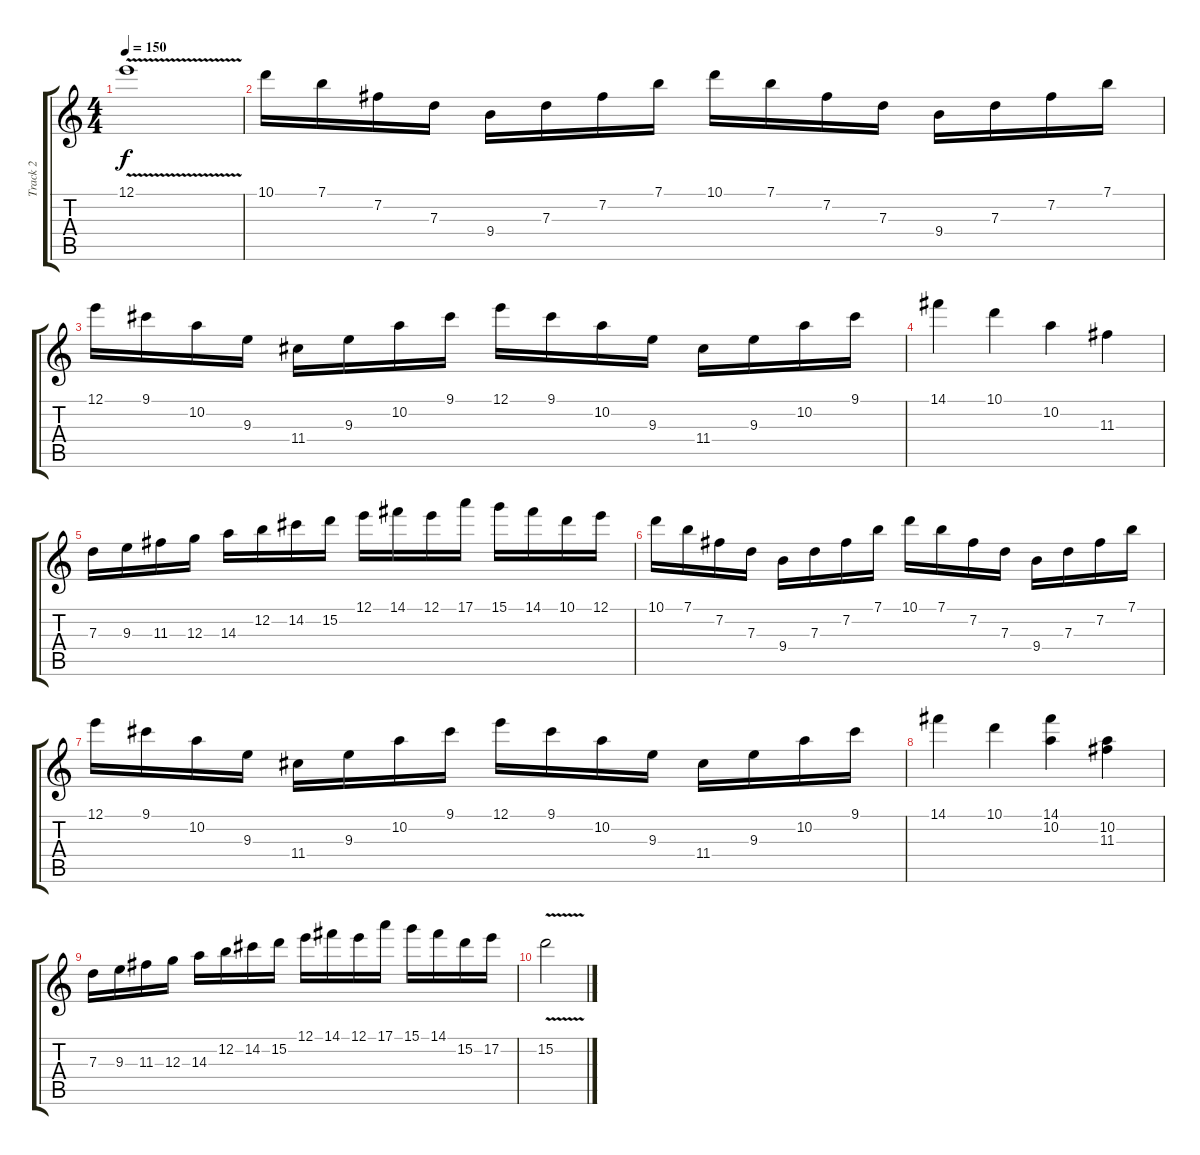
\track ("Track 2" "Track 2") {instrument distortionguitar}
\staff {score tabs}
\tuning (E4 B3 G3 D3 A2 E2) {hide}
\ts (4 4)
\tempo 150
\clef g2
\ks c
12.1{v}.1{dy f} |
10.1.16 7.1.16 7.2.16 7.3.16 9.4.16 7.3.16 7.2.16 7.1.16 10.1.16 7.1.16 7.2.16 7.3.16 9.4.16 7.3.16 7.2.16 7.1.16 |
12.1.16 9.1.16 10.2.16 9.3.16 11.4.16 9.3.16 10.2.16 9.1.16 12.1.16 9.1.16 10.2.16 9.3.16 11.4.16 9.3.16 10.2.16 9.1.16 |
14.1.4 10.1.4 10.2.4 11.3.4 |
7.3.16 9.3.16 11.3.16 12.3.16 14.3.16 12.2.16 14.2.16 15.2.16 12.1.16 14.1.16 12.1.16 17.1.16 15.1.16 14.1.16 10.1.16 12.1.16 |
10.1.16 7.1.16 7.2.16 7.3.16 9.4.16 7.3.16 7.2.16 7.1.16 10.1.16 7.1.16 7.2.16 7.3.16 9.4.16 7.3.16 7.2.16 7.1.16 |
12.1.16 9.1.16 10.2.16 9.3.16 11.4.16 9.3.16 10.2.16 9.1.16 12.1.16 9.1.16 10.2.16 9.3.16 11.4.16 9.3.16 10.2.16 9.1.16 |
14.1.4 10.1.4 (14.1 10.2).4 (10.2 11.3).4 |
7.3.16 9.3.16 11.3.16 12.3.16 14.3.16 12.2.16 14.2.16 15.2.16 12.1.16 14.1.16 12.1.16 17.1.16 15.1.16 14.1.16 15.2.16 17.2.16 |
15.2{v}.2
